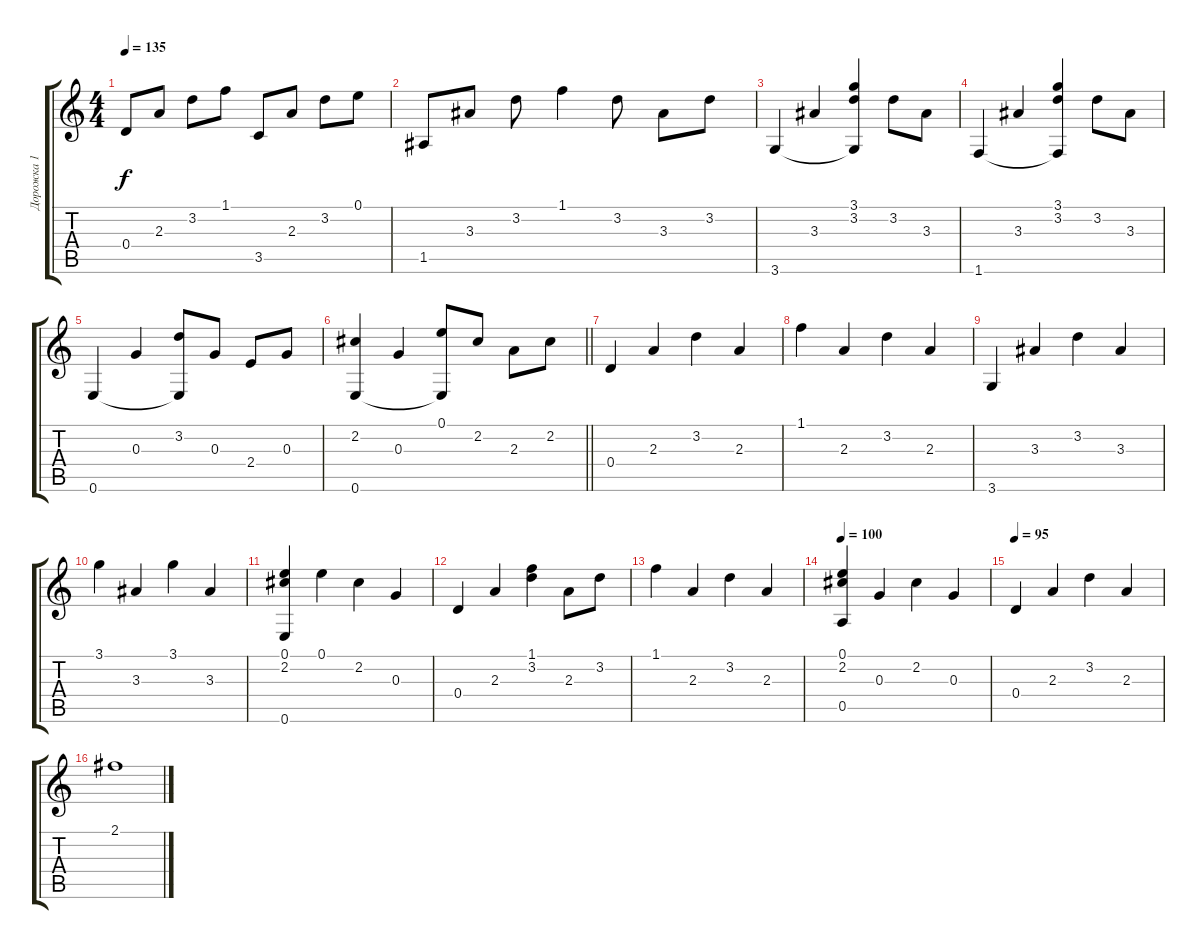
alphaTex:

\track ("Дорожка 1" "Дорожка 1") {instrument acousticguitarsteel}
\staff {score tabs}
\tuning (E4 B3 G3 D3 A2 E2) {hide}
\ts (4 4)
\tempo 135
\clef g2
\ks c
0.4.8{dy f} 2.3.8 3.2.8 1.1.8 3.5.8 2.3.8 3.2.8 0.1.8 |
1.5.8 3.3.8 3.2.8 1.1.4 3.2.8 3.3.8 3.2.8 |
3.6.4 3.3.4 (3.1 3.2 3.6{t}).4 3.2.8 3.3.8 |
1.6.4 3.3.4 (3.1 3.2 1.6{t}).4 3.2.8 3.3.8 |
0.6.4 0.3.4 (3.2 0.6{t}).8 0.3.8 2.4.8 0.3.8 |
\barLineRight lightlight
(2.2 0.6).4 0.3.4 (0.1 0.6{t}).8 2.2.8 2.3.8 2.2.8 |
0.4.4 2.3.4 3.2.4 2.3.4 |
1.1.4 2.3.4 3.2.4 2.3.4 |
3.6.4 3.3.4 3.2.4 3.3.4 |
3.1.4 3.3.4 3.1.4 3.3.4 |
(0.1 2.2 0.6).4 0.1.4 2.2.4 0.3.4 |
0.4.4 2.3.4 (1.1 3.2).4 2.3.8 3.2.8 |
1.1.4 2.3.4 3.2.4 2.3.4 |
\tempo 100
(0.1 2.2 0.5).4 0.3.4 2.2.4 0.3.4 |
\tempo 95
0.4.4 2.3.4 3.2.4 2.3.4 |
2.1.1
